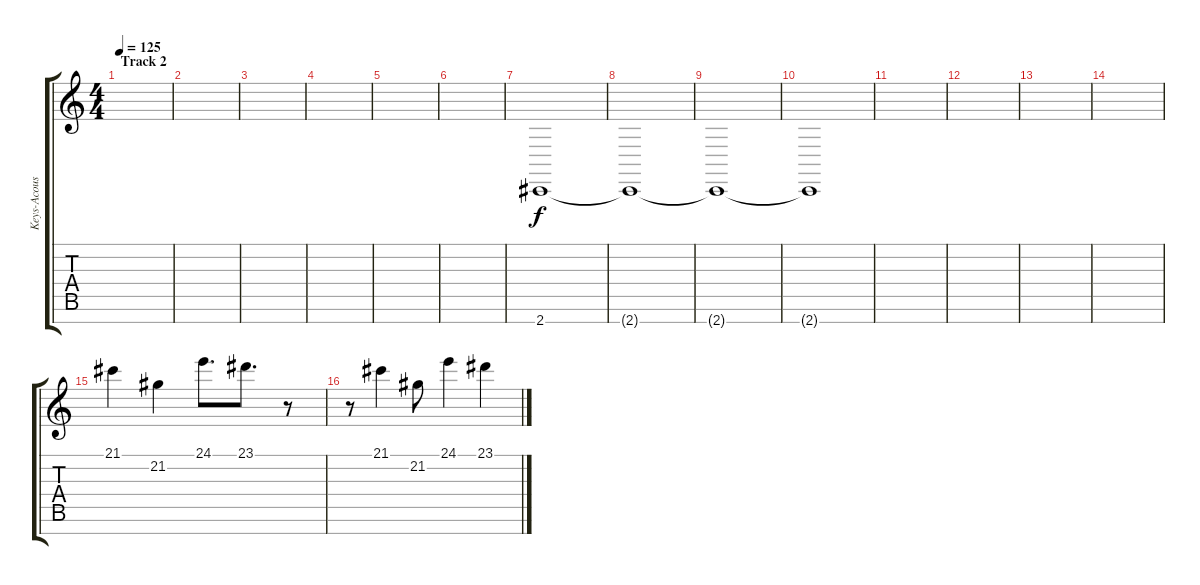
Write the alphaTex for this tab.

\track ("Keys-Acoustic Grand Piano" "Keys-Acous") {instrument acousticgrandpiano}
\staff {score tabs}
\tuning (E4 B3 G3 D3 A2 E2 B1) {hide}
\ts (4 4)
\section ("" "Track 2")
\tempo 125
\clef g2
\ks c
|
|
|
|
|
|
2.7.1 |
2.7{t}.1 |
2.7{t}.1 |
2.7{t}.1 |
|
|
|
|
21.1.4 21.2.4 24.1.8{d} 23.1.8{d} r.8 |
r.8 21.1.4 21.2.8 24.1.4 23.1.4
